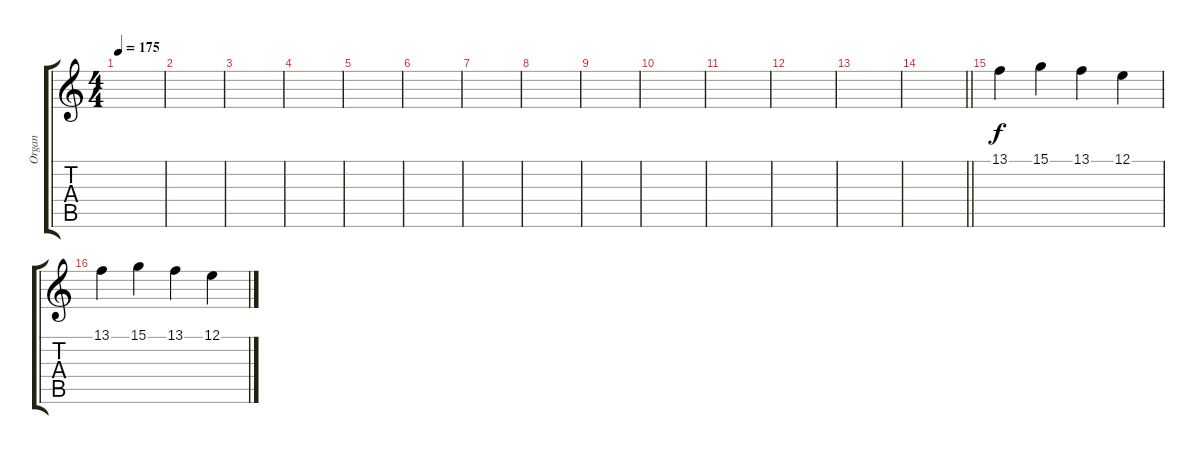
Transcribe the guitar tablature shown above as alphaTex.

\track ("Organ" "Organ") {instrument rockorgan}
\staff {score tabs}
\tuning (E4 B3 G3 D3 A2 E2) {hide}
\ts (4 4)
\tempo 175
\clef g2
\ks c
|
|
|
|
|
|
|
|
|
|
|
|
|
\barLineRight lightlight
|
13.1.4 15.1.4 13.1.4 12.1.4 |
13.1.4 15.1.4 13.1.4 12.1.4
